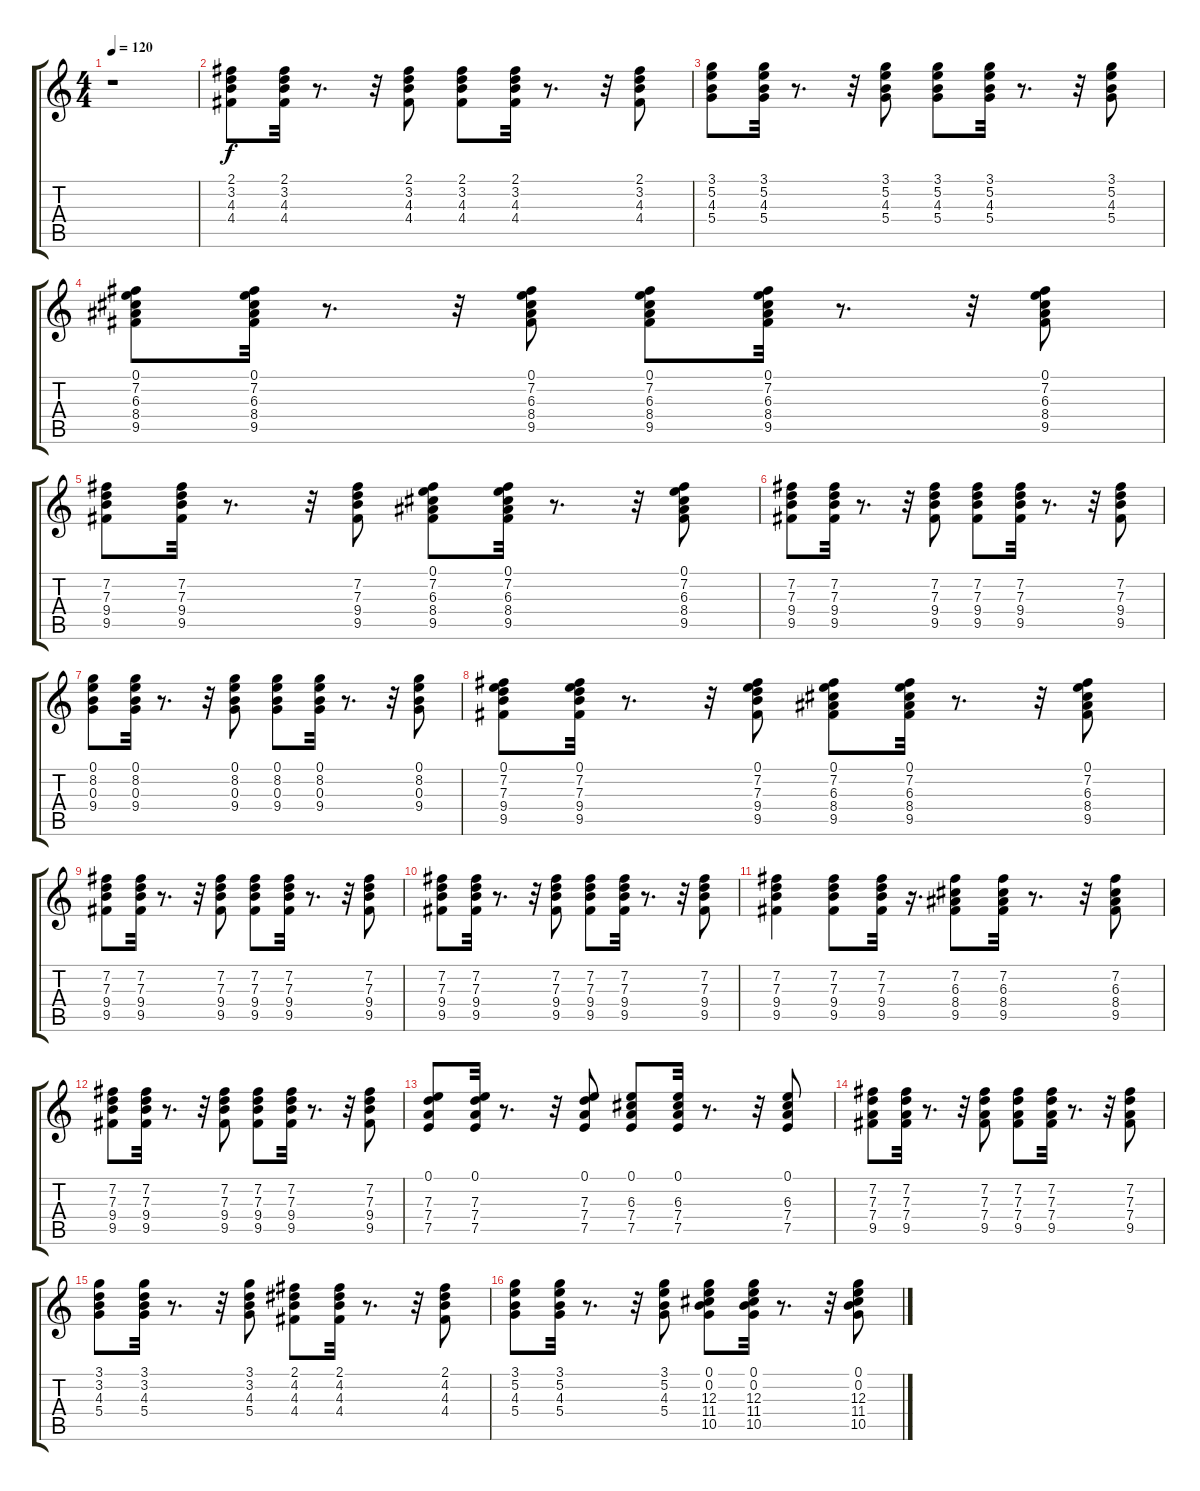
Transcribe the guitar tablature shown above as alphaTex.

\track "" {instrument acousticguitarsteel}
\staff {score tabs}
\tuning (E4 B3 G3 D3 A2 E2) {hide}
\ts (4 4)
\tempo 120
\clef g2
\ks c
r.1{dy f instrument acousticguitarsteel} |
(2.1 3.2 4.3 4.4).8 (2.1 3.2 4.3 4.4).32 r.8{d} r.32 (2.1 3.2 4.3 4.4).8 (2.1 3.2 4.3 4.4).8 (2.1 3.2 4.3 4.4).32 r.8{d} r.32 (2.1 3.2 4.3 4.4).8 |
(3.1 5.2 4.3 5.4).8 (3.1 5.2 4.3 5.4).32 r.8{d} r.32 (3.1 5.2 4.3 5.4).8 (3.1 5.2 4.3 5.4).8 (3.1 5.2 4.3 5.4).32 r.8{d} r.32 (3.1 5.2 4.3 5.4).8 |
(0.1 7.2 6.3 8.4 9.5).8 (0.1 7.2 6.3 8.4 9.5).32 r.8{d} r.32 (0.1 7.2 6.3 8.4 9.5).8 (0.1 7.2 6.3 8.4 9.5).8 (0.1 7.2 6.3 8.4 9.5).32 r.8{d} r.32 (0.1 7.2 6.3 8.4 9.5).8 |
(7.2 7.3 9.4 9.5).8 (7.2 7.3 9.4 9.5).32 r.8{d} r.32 (7.2 7.3 9.4 9.5).8 (0.1 7.2 6.3 8.4 9.5).8 (0.1 7.2 6.3 8.4 9.5).32 r.8{d} r.32 (0.1 7.2 6.3 8.4 9.5).8 |
(7.2 7.3 9.4 9.5).8 (7.2 7.3 9.4 9.5).32 r.8{d} r.32 (7.2 7.3 9.4 9.5).8 (7.2 7.3 9.4 9.5).8 (7.2 7.3 9.4 9.5).32 r.8{d} r.32 (7.2 7.3 9.4 9.5).8 |
(0.1 8.2 0.3 9.4).8 (0.1 8.2 0.3 9.4).32 r.8{d} r.32 (0.1 8.2 0.3 9.4).8 (0.1 8.2 0.3 9.4).8 (0.1 8.2 0.3 9.4).32 r.8{d} r.32 (0.1 8.2 0.3 9.4).8 |
(0.1 7.2 7.3 9.4 9.5).8 (0.1 7.2 7.3 9.4 9.5).32 r.8{d} r.32 (0.1 7.2 7.3 9.4 9.5).8 (0.1 7.2 6.3 8.4 9.5).8 (0.1 7.2 6.3 8.4 9.5).32 r.8{d} r.32 (0.1 7.2 6.3 8.4 9.5).8 |
(7.2 7.3 9.4 9.5).8 (7.2 7.3 9.4 9.5).32 r.8{d} r.32 (7.2 7.3 9.4 9.5).8 (7.2 7.3 9.4 9.5).8 (7.2 7.3 9.4 9.5).32 r.8{d} r.32 (7.2 7.3 9.4 9.5).8 |
(7.2 7.3 9.4 9.5).8 (7.2 7.3 9.4 9.5).32 r.8{d} r.32 (7.2 7.3 9.4 9.5).8 (7.2 7.3 9.4 9.5).8 (7.2 7.3 9.4 9.5).32 r.8{d} r.32 (7.2 7.3 9.4 9.5).8 |
(7.2 7.3 9.4 9.5).4 (7.2 7.3 9.4 9.5).8 (7.2 7.3 9.4 9.5).32 r.16{d} (7.2 6.3 8.4 9.5).8 (7.2 6.3 8.4 9.5).32 r.8{d} r.32 (7.2 6.3 8.4 9.5).8 |
(7.2 7.3 9.4 9.5).8 (7.2 7.3 9.4 9.5).32 r.8{d} r.32 (7.2 7.3 9.4 9.5).8 (7.2 7.3 9.4 9.5).8 (7.2 7.3 9.4 9.5).32 r.8{d} r.32 (7.2 7.3 9.4 9.5).8 |
(0.1 7.3 7.4 7.5).8 (0.1 7.3 7.4 7.5).32 r.8{d} r.32 (0.1 7.3 7.4 7.5).8 (0.1 6.3 7.4 7.5).8 (0.1 6.3 7.4 7.5).32 r.8{d} r.32 (0.1 6.3 7.4 7.5).8 |
(7.2 7.3 7.4 9.5).8 (7.2 7.3 7.4 9.5).32 r.8{d} r.32 (7.2 7.3 7.4 9.5).8 (7.2 7.3 7.4 9.5).8 (7.2 7.3 7.4 9.5).32 r.8{d} r.32 (7.2 7.3 7.4 9.5).8 |
(3.1 3.2 4.3 5.4).8 (3.1 3.2 4.3 5.4).32 r.8{d} r.32 (3.1 3.2 4.3 5.4).8 (2.1 4.2 4.3 4.4).8 (2.1 4.2 4.3 4.4).32 r.8{d} r.32 (2.1 4.2 4.3 4.4).8 |
(3.1 5.2 4.3 5.4).8 (3.1 5.2 4.3 5.4).32 r.8{d} r.32 (3.1 5.2 4.3 5.4).8 (0.1 0.2 12.3 11.4 10.5).8 (0.1 0.2 12.3 11.4 10.5).32 r.8{d} r.32 (0.1 0.2 12.3 11.4 10.5).8
